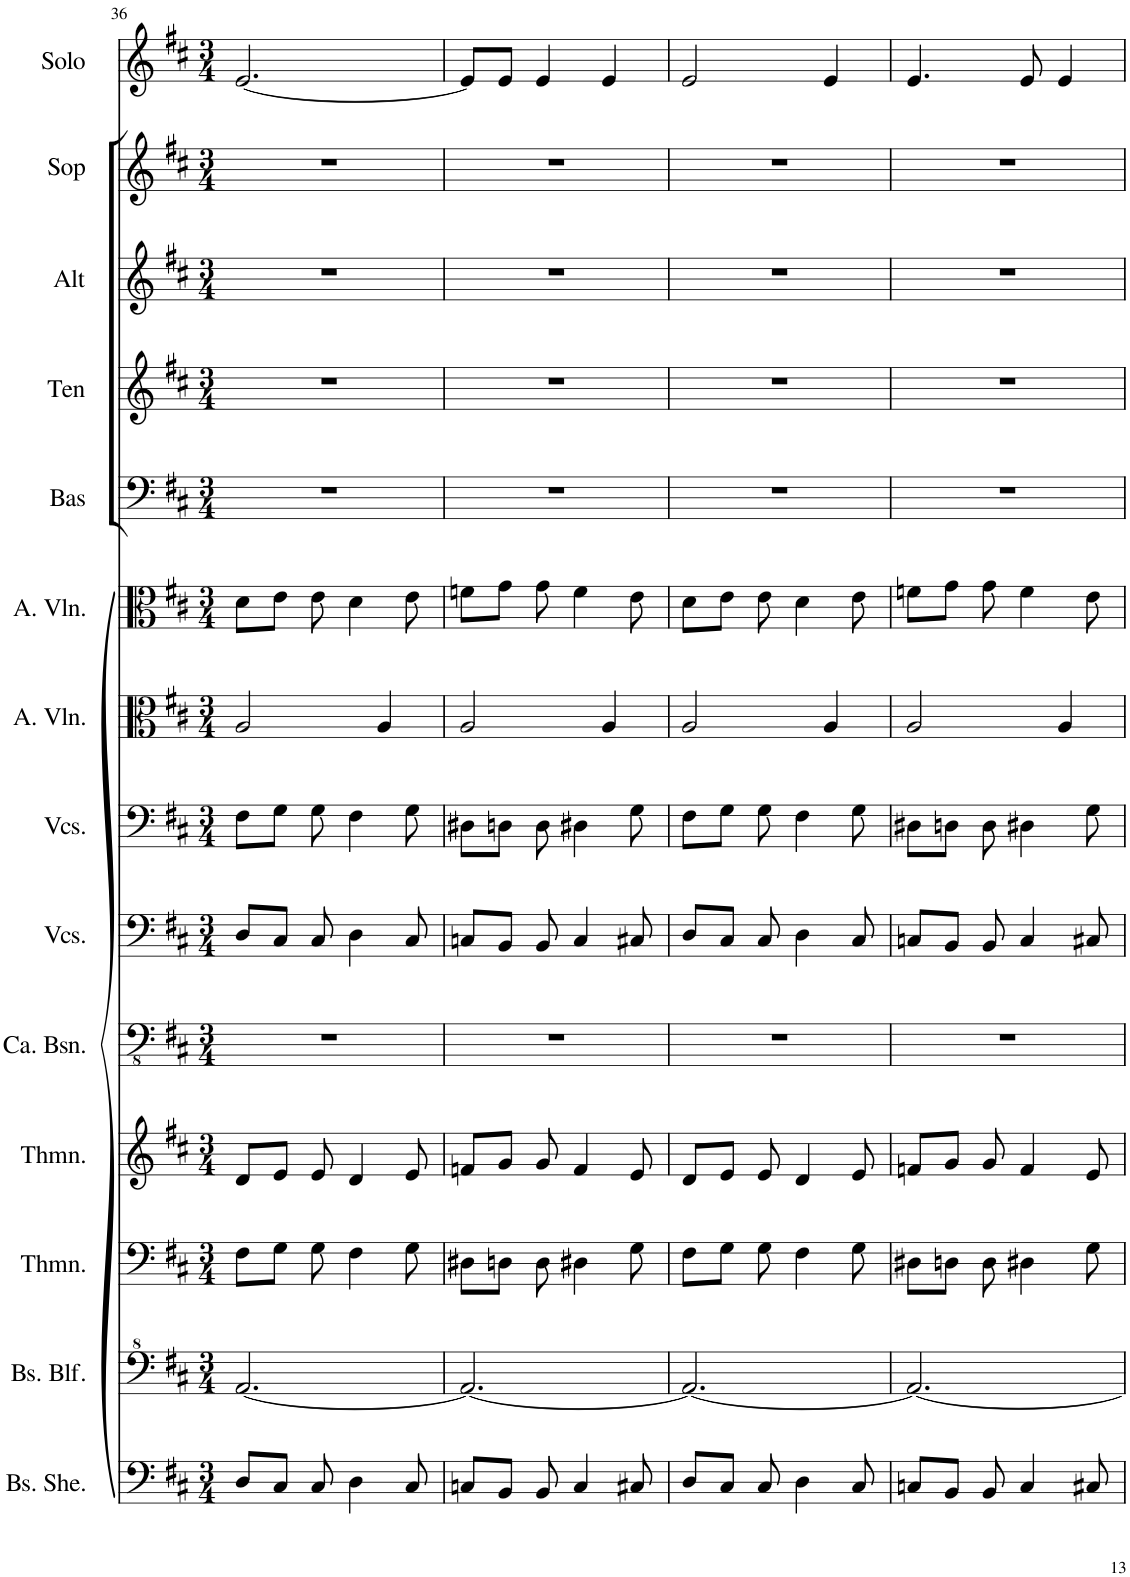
**kern	**kern	**kern	**kern	**kern	**kern	**kern	**kern	**kern	**kern	**kern	**kern	**kern	**kern
*part14	*part13	*part12	*part11	*part10	*part9	*part8	*part7	*part6	*part5	*part4	*part3	*part2	*part1
*staff14	*staff13	*staff12	*staff11	*staff10	*staff9	*staff8	*staff7	*staff6	*staff5	*staff4	*staff3	*staff2	*staff1
*I"Bas-sheng, Organ lh2	*I"Bas-blokfluit, Organ rh2	*I"Theremin, Organ lh1	*I"Theremin, Organ rh1	*I"Contrabassen, Double bass	*I"Violoncellos, Cello II	*I"Violoncellos, Cello I	*I"Altviolen, Viola II	*I"Altviolen, Viola I	*I"Bas	*I"Ten	*I"Alt	*I"Sopraan	*I"Bariton solo
*I'Bs. She.	*I'Bs. Blf.	*I'Thmn.	*I'Thmn.	*I'Ca. Bsn.	*I'Vcs.	*I'Vcs.	*I'A. Vln.	*I'A. Vln.	*I'Bas	*I'Ten	*I'Alt	*I'Sop	*I'Solo
!!LO:PB:g=z
*clefF4	*clefF^4	*clefF4	*clefG2	*clefFv4	*clefF4	*clefF4	*clefC3	*clefC3	*clefF4	*clefG2	*clefG2	*clefG2	*clefG2
*	*	*	*	*	*	*	*	*	*	*Trd1c2	*Trd1c2	*	*Trd4c7
*k[f#c#]	*k[f#c#]	*k[f#c#]	*k[f#c#]	*k[f#c#]	*k[f#c#]	*k[f#c#]	*k[f#c#]	*k[f#c#]	*k[f#c#]	*k[f#c#]	*k[f#c#]	*k[f#c#]	*k[f#c#]
*M3/4	*M3/4	*M3/4	*M3/4	*M3/4	*M3/4	*M3/4	*M3/4	*M3/4	*M3/4	*M3/4	*M3/4	*M3/4	*M3/4
=36	=36	=36	=36	=36	=36	=36	=36	=36	=36	=36	=36	=36	=36
8D/L	[2.A/	8F#\L	8d/L	2.r	8D/L	8F#\L	2A/	8d\L	2.r	2.r	2.r	2.r	[2.e/
8C#/J	.	8G\J	8e/J	.	8C#/J	8G\J	.	8e\J	.	.	.	.	.
8C#/	.	8G\	8e/	.	8C#/	8G\	.	8e\	.	.	.	.	.
4D\	.	4F#\	4d/	.	4D\	4F#\	.	4d\	.	.	.	.	.
.	.	.	.	.	.	.	4A/	.	.	.	.	.	.
8C#/	.	8G\	8e/	.	8C#/	8G\	.	8e\	.	.	.	.	.
=37	=37	=37	=37	=37	=37	=37	=37	=37	=37	=37	=37	=37	=37
8Cn/L	2.A/_	8D#X\L	8fn/L	2.r	8Cn/L	8D#X\L	2A/	8fn\L	2.r	2.r	2.r	2.r	8e/L]
8BB/J	.	8Dn\J	8g/J	.	8BB/J	8Dn\J	.	8g\J	.	.	.	.	8e/J
8BB/	.	8D\	8g/	.	8BB/	8D\	.	8g\	.	.	.	.	4e/
4C/	.	4D#X\	4f/	.	4C/	4D#X\	.	4f\	.	.	.	.	.
.	.	.	.	.	.	.	4A/	.	.	.	.	.	4e/
8C#X/	.	8G\	8e/	.	8C#X/	8G\	.	8e\	.	.	.	.	.
=38	=38	=38	=38	=38	=38	=38	=38	=38	=38	=38	=38	=38	=38
8D/L	2.A/_	8F#\L	8d/L	2.r	8D/L	8F#\L	2A/	8d\L	2.r	2.r	2.r	2.r	2e/
8C#/J	.	8G\J	8e/J	.	8C#/J	8G\J	.	8e\J	.	.	.	.	.
8C#/	.	8G\	8e/	.	8C#/	8G\	.	8e\	.	.	.	.	.
4D\	.	4F#\	4d/	.	4D\	4F#\	.	4d\	.	.	.	.	.
.	.	.	.	.	.	.	4A/	.	.	.	.	.	4e/
8C#/	.	8G\	8e/	.	8C#/	8G\	.	8e\	.	.	.	.	.
=39	=39	=39	=39	=39	=39	=39	=39	=39	=39	=39	=39	=39	=39
8Cn/L	2.A/_	8D#X\L	8fn/L	2.r	8Cn/L	8D#X\L	2A/	8fn\L	2.r	2.r	2.r	2.r	4.e/
8BB/J	.	8Dn\J	8g/J	.	8BB/J	8Dn\J	.	8g\J	.	.	.	.	.
8BB/	.	8D\	8g/	.	8BB/	8D\	.	8g\	.	.	.	.	.
4C/	.	4D#X\	4f/	.	4C/	4D#X\	.	4f\	.	.	.	.	8e/
.	.	.	.	.	.	.	4A/	.	.	.	.	.	4e/
8C#X/	.	8G\	8e/	.	8C#X/	8G\	.	8e\	.	.	.	.	.
=	=	=	=	=	=	=	=	=	=	=	=	=	=
*-	*-	*-	*-	*-	*-	*-	*-	*-	*-	*-	*-	*-	*-
